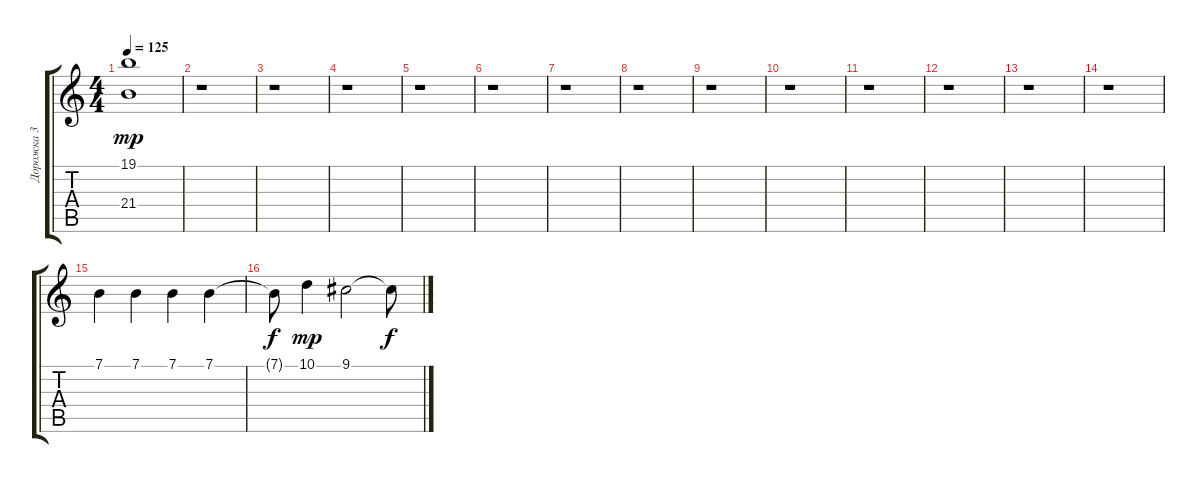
\track ("Дорожка 3" "Дорожка 3") {instrument tenorsax}
\staff {score tabs}
\tuning (E4 B3 G3 D3 A2 E2) {hide}
\ts (4 4)
\tempo 125
\clef g2
\ks c
(19.1 21.4).1{dy mp} |
r.1 |
r.1 |
r.1 |
r.1 |
r.1 |
r.1 |
r.1 |
r.1 |
r.1 |
r.1 |
r.1 |
r.1 |
r.1 |
7.1.4 7.1.4 7.1.4 7.1.4 |
7.1{t}.8{dy f} 10.1.4{dy mp} 9.1.2 9.1{t}.8{dy f}
